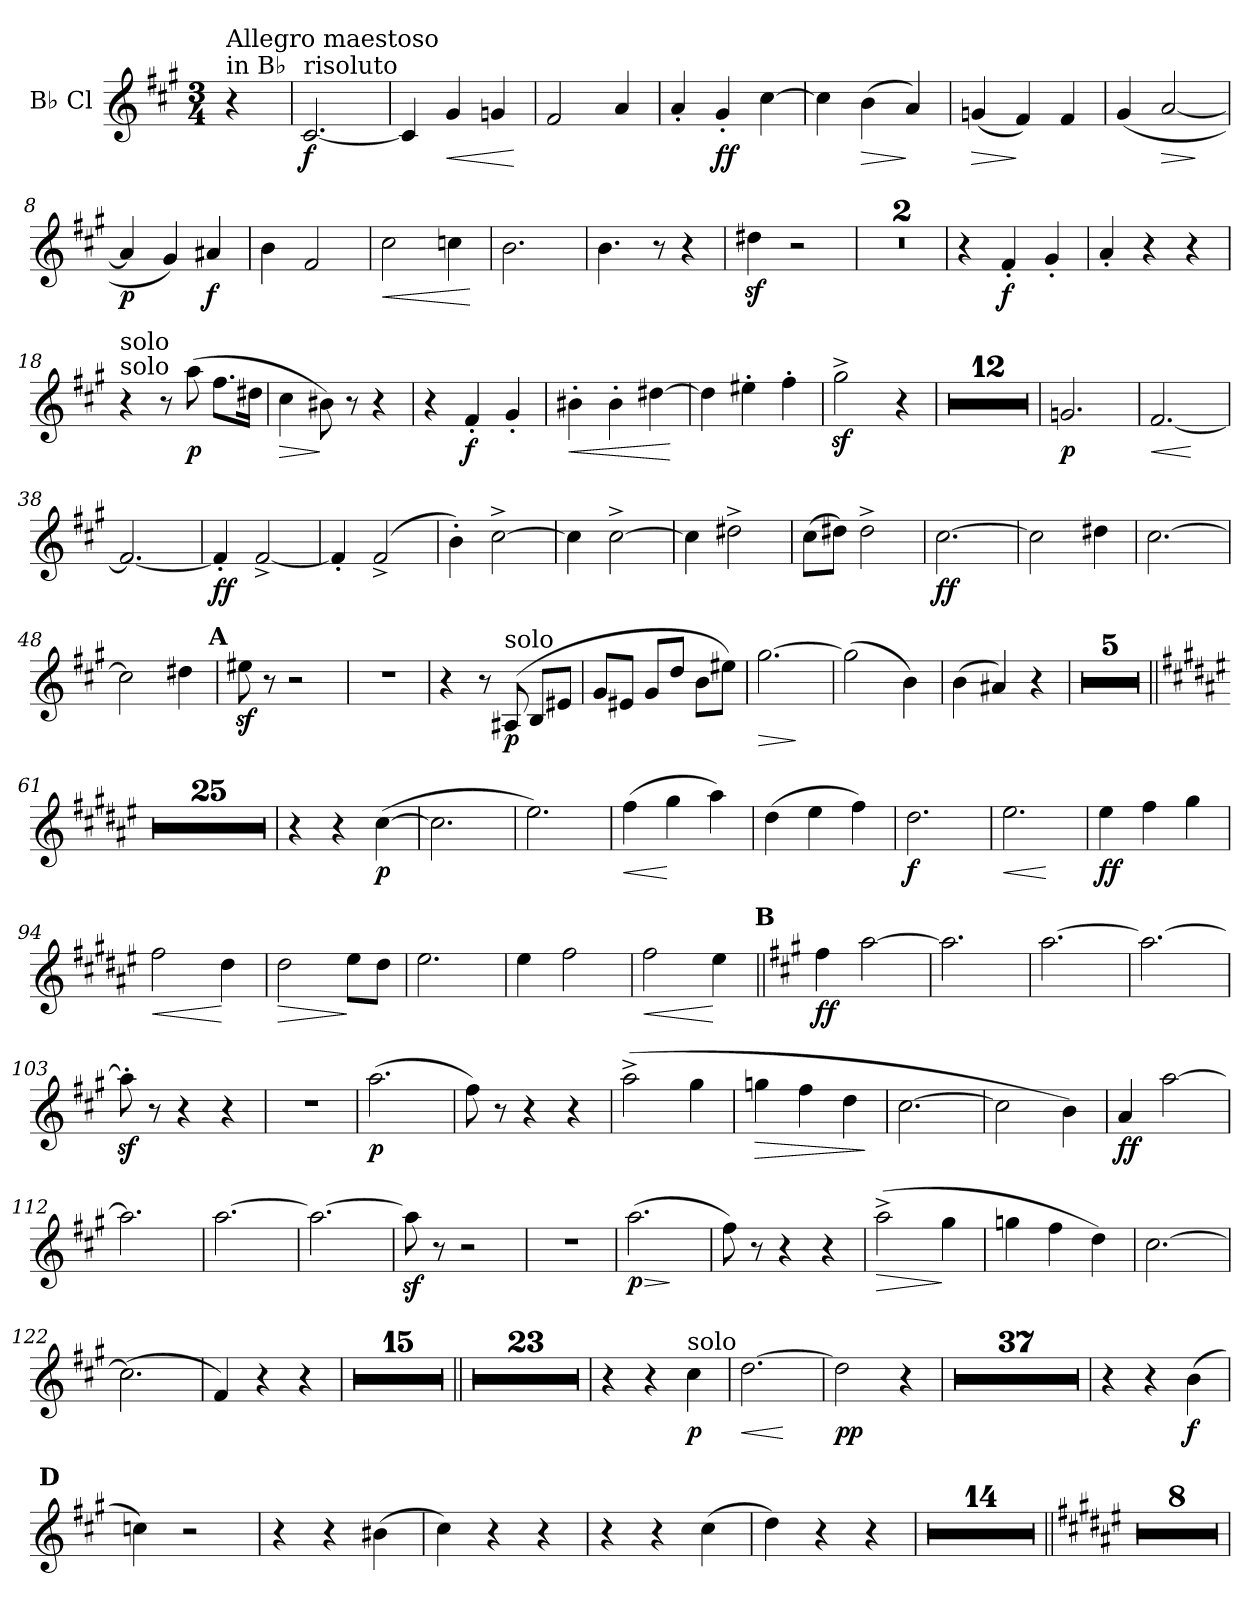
**kern	**dynam
*part1	*part1
*staff1	*staff1
*I"B♭ Cl	*
*I'B♭ Cl.	*
*clefG2	*
*ITrd1c2	*
*k[f#]	*
*M3/4	*
*MM126	*
=	=
!LO:TX:a:t=in B♭	!
!LO:TX:a:t=Allegro maestoso	!
4r	.
=1	=1
!LO:TX:a:t=risoluto	!
!	!LO:DY:b
[2.B/	f
=2	=2
4B/]	.
!	!LO:HP:b
4f#/	<
4fn/	.
.	[
=3	=3
2e/	.
4g/	.
=4	=4
4g'/	.
!	!LO:DY:b
4f#'/	ff
[4b\	.
=5	=5
4b\]	.
!	!LO:HP:b
(4a\	>
4g/)	]
=6	=6
!	!LO:HP:b
(4fn/	>
4e/)	]
4e/	.
=7	=7
(4f#/	.
!	!LO:HP:b
[2g/	>
.	]
=8	=8
!	!LO:DY:b
4g/]	p
4f#/)	.
!	!LO:DY:b
4g#X/	f
=9	=9
4a\	.
2e/	.
!!LO:LB:g=z
=10	=10
!	!LO:HP:b
2b\	<
4b-X\	.
.	[
=11	=11
2.a\	.
=12	=12
4.a\	.
8r	.
4r	.
=13	=13
4cc#Xz<\	.
2r	.
=14	=14
2.r	.
=15	=15
2.r	.
=16	=16
4r	.
!	!LO:DY:b
4e'/	f
4f#'/	.
=17	=17
4g'/	.
4r	.
4r	.
=18	=18
!LO:TX:a:t=solo	!
!LO:TX:a:t=solo	!
4r	.
8r	.
!	!LO:DY:b
(8gg\	p
8.ee\L	.
16cc#X\Jk	.
=19	=19
!	!LO:HP:b
4b\	>
8a#X\)	]
8r	.
4r	.
=20	=20
4r	.
!	!LO:DY:b
4e'/	f
4f#'/	.
!!LO:LB:g=z
=21	=21
!	!LO:HP:b
4a#X'\	<
4a#'\	.
[4cc#X\	.
.	[
=22	=22
4cc#\]	.
4dd#X'\	.
4ee'\	.
=23	=23
2ff#z<^\	.
4r	.
=24	=24
2.r	.
=25	=25
2.r	.
=26	=26
2.r	.
=27	=27
2.r	.
=28	=28
2.r	.
=29	=29
2.r	.
=30	=30
2.r	.
=31	=31
2.r	.
=32	=32
2.r	.
=33	=33
2.r	.
=34	=34
2.r	.
=35	=35
2.r	.
=36	=36
!	!LO:DY:b
2.fn/	p
=37	=37
!	!LO:HP:b
[2.e/	<
.	[
=38	=38
2.e/_	.
=39	=39
!	!LO:DY:b
4e'/]	ff
[2e^/	.
=40	=40
4e'/]	.
(2e^/	.
=41	=41
4a'\)	.
[2b^\	.
=42	=42
4b\]	.
[2b^\	.
!!LO:LB:g=z
=43	=43
4b\]	.
2cc#X^\	.
=44	=44
(8b\L	.
8cc#X\J)	.
2cc#^\	.
=45	=45
!	!LO:DY:b
[2.b\	ff
=46	=46
2b\]	.
4cc#X\	.
=47	=47
[2.b\	.
=48	=48
2b\]	.
4cc#X\	.
!!LO:REH:place=s1:a:B:enc=none:fs=14:t=A
=49	=49
8dd#Xz<\	.
8r	.
2r	.
=50	=50
2.r	.
=51	=51
4r	.
8r	.
!LO:TX:a:t=solo	!
!	!LO:DY:b
(8G#X/	p
8A/L	.
8d#X/J	.
!!LO:LB:g=z
=52	=52
8f#/L	.
8d#X/J	.
8f#/L	.
8cc/J	.
8a\L	.
8dd#X\J)	.
=53	=53
!	!LO:HP:b
[2.ff#\	>
.	]
=54	=54
(2ff#\]	.
4a\)	.
=55	=55
(4a\	.
4g#X/)	.
4r	.
=56	=56
2.r	.
=57	=57
2.r	.
=58	=58
2.r	.
=59	=59
2.r	.
=60	=60
2.r	.
=61||	=61||
*k[f#c#g#d#]	*
2.r	.
=62	=62
2.r	.
=63	=63
2.r	.
=64	=64
2.r	.
=65	=65
2.r	.
=66	=66
2.r	.
=67	=67
2.r	.
=68	=68
2.r	.
=69	=69
2.r	.
=70	=70
2.r	.
=71	=71
2.r	.
=72	=72
2.r	.
=73	=73
2.r	.
=74	=74
2.r	.
=75	=75
2.r	.
=76	=76
2.r	.
=77	=77
2.r	.
=78	=78
2.r	.
=79	=79
2.r	.
=80	=80
2.r	.
=81	=81
2.r	.
=82	=82
2.r	.
=83	=83
2.r	.
=84	=84
2.r	.
=85	=85
2.r	.
=86	=86
4r	.
4r	.
!	!LO:DY:b
([4b\	p
=87	=87
2.b\]	.
=88	=88
2.dd#\)	.
!!LO:LB:g=z
=89	=89
!	!LO:HP:b
(4ee\	<
4ff#\	[
4gg#\)	.
=90	=90
(4cc#\	.
4dd#\	.
4ee\)	.
=91	=91
!	!LO:DY:b
2.cc#\	f
=92	=92
!	!LO:HP:b
2.dd#\	<
.	[
=93	=93
!	!LO:DY:b
4dd#\	ff
4ee\	.
4ff#\	.
=94	=94
!	!LO:HP:b
2ee\	<
4cc#\	[
=95	=95
!	!LO:HP:b
2cc#\	>
8dd#\L	]
8cc#\J	.
=96	=96
2.dd#\	.
=97	=97
4dd#\	.
2ee\	.
=98	=98
!	!LO:HP:b
2ee\	<
4dd#\	[
!!LO:LB:g=z
!!LO:REH:place=s1:a:B:enc=none:fs=14:t=B
=99||	=99||
*k[f#]	*
!	!LO:DY:b
4ee\	ff
[2gg\	.
=100	=100
2.gg\]	.
=101	=101
[2.gg\	.
=102	=102
2.gg\_	.
=103	=103
8ggz<'\]	.
8r	.
4r	.
4r	.
=104	=104
2.r	.
=105	=105
!	!LO:DY:b
(2.gg\	p
=106	=106
8ee\)	.
8r	.
4r	.
4r	.
=107	=107
(2gg^\	.
4ff#\	.
=108	=108
!	!LO:HP:b
4ffn\	>
4ee\	.
4cc\	.
.	]
=109	=109
[2.b\	.
=110	=110
2b\]	.
4a\)	.
!!LO:LB:g=z
=111	=111
!	!LO:DY:b
4g/	ff
[2gg\	.
=112	=112
2.gg\]	.
=113	=113
[2.gg\	.
=114	=114
2.gg\_	.
=115	=115
8ggz<\]	.
8r	.
2r	.
=116	=116
2.r	.
=117	=117
!	!LO:HP:b
!	!LO:DY:n=1:b
(2.gg\	> p
.	]
=118	=118
8ee\)	.
8r	.
4r	.
4r	.
=119	=119
!	!LO:HP:b
(2gg^\	>
4ff#\	]
=120	=120
4ffn\	.
4ee\	.
4cc\)	.
=121	=121
[2.b\	.
=122	=122
(2.b\]	.
!!LO:LB:g=z
=123	=123
4e/)	.
4r	.
4r	.
=124	=124
2.r	.
=125	=125
2.r	.
=126	=126
2.r	.
=127	=127
2.r	.
=128	=128
2.r	.
=129	=129
2.r	.
=130	=130
2.r	.
=131	=131
2.r	.
=132	=132
2.r	.
=133	=133
2.r	.
=134	=134
2.r	.
=135	=135
2.r	.
=136	=136
2.r	.
=137	=137
2.r	.
=138	=138
2.r	.
=139||	=139||
2.r	.
=140	=140
2.r	.
=141	=141
2.r	.
=142	=142
2.r	.
=143	=143
2.r	.
=144	=144
2.r	.
=145	=145
2.r	.
=146	=146
2.r	.
=147	=147
2.r	.
=148	=148
2.r	.
=149	=149
2.r	.
=150	=150
2.r	.
=151	=151
2.r	.
=152	=152
2.r	.
=153	=153
2.r	.
=154	=154
2.r	.
=155	=155
2.r	.
=156	=156
2.r	.
=157	=157
2.r	.
=158	=158
2.r	.
=159	=159
2.r	.
=160	=160
2.r	.
=161	=161
2.r	.
=162	=162
4r	.
4r	.
!LO:TX:a:t=solo	!
!	!LO:DY:b
4b\	p
=163	=163
!	!LO:HP:b
!	!LO:HP:n=1:b
[2.cc\	< >
.	[
=164	=164
!	!LO:DY:b
2cc\]	pp
4r	]
=165	=165
2.r	.
=166	=166
2.r	.
=167	=167
2.r	.
=168	=168
2.r	.
=169	=169
2.r	.
=170	=170
2.r	.
=171	=171
2.r	.
=172	=172
2.r	.
=173	=173
2.r	.
=174	=174
2.r	.
=175	=175
2.r	.
=176	=176
2.r	.
=177	=177
2.r	.
=178	=178
2.r	.
=179	=179
2.r	.
=180	=180
2.r	.
=181	=181
2.r	.
=182	=182
2.r	.
=183	=183
2.r	.
=184	=184
2.r	.
=185	=185
2.r	.
=186	=186
2.r	.
=187	=187
2.r	.
=188	=188
2.r	.
=189	=189
2.r	.
=190	=190
2.r	.
=191	=191
2.r	.
=192	=192
2.r	.
=193	=193
2.r	.
=194	=194
2.r	.
=195	=195
2.r	.
=196	=196
2.r	.
=197	=197
2.r	.
=198	=198
2.r	.
=199	=199
2.r	.
=200	=200
2.r	.
=201	=201
2.r	.
=202	=202
4r	.
4r	.
!	!LO:DY:b
(4a\	f
!!LO:REH:place=s1:a:B:enc=none:fs=14:t=D
=203	=203
4b-X\)	.
2r	.
=204	=204
4r	.
4r	.
(4a#X\	.
=205	=205
4b\)	.
4r	.
4r	.
!!LO:LB:g=z
=206	=206
4r	.
4r	.
(4b\	.
=207	=207
4cc\)	.
4r	.
4r	.
=208	=208
2.r	.
=209	=209
2.r	.
=210	=210
2.r	.
=211	=211
2.r	.
=212	=212
2.r	.
=213	=213
2.r	.
=214	=214
2.r	.
=215	=215
2.r	.
=216	=216
2.r	.
=217	=217
2.r	.
=218	=218
2.r	.
=219	=219
2.r	.
=220	=220
2.r	.
=221	=221
2.r;<	.
=222||	=222||
*k[f#c#g#d#]	*
2.r	.
=223	=223
2.r	.
=224	=224
2.r	.
=225	=225
2.r	.
=226	=226
2.r	.
=227	=227
2.r	.
=228	=228
2.r	.
=229	=229
2.r	.
=	=
*-	*-
